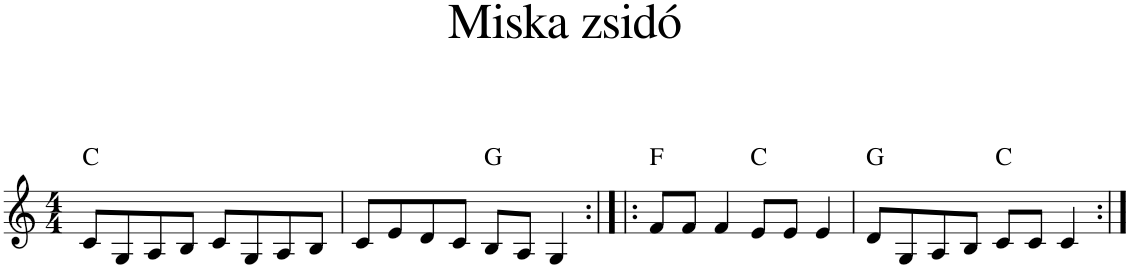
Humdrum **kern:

**kern	**harte
*part1	*part1
*staff1	*
*I"Piano	*
*I'Pno.	*
*clefG2	*
*k[]	*
*M4/4	*
=1	=1
8c/L	C:maj
8G/	.
8A/	.
8B/J	.
8c/L	.
8G/	.
8A/	.
8B/J	.
=2	=2
8c/L	.
8e/	.
8d/	.
8c/J	.
8B/L	G:maj
8A/J	.
4G/	.
=3:|!|:	=3:|!|:
8f/L	F:maj
8f/J	.
4f/	.
8e/L	C:maj
8e/J	.
4e/	.
=4	=4
8d/L	G:maj
8G/	.
8A/	.
8B/J	.
8c/L	C:maj
8c/J	.
4c/	.
=:|!	=:|!
*-	*-
